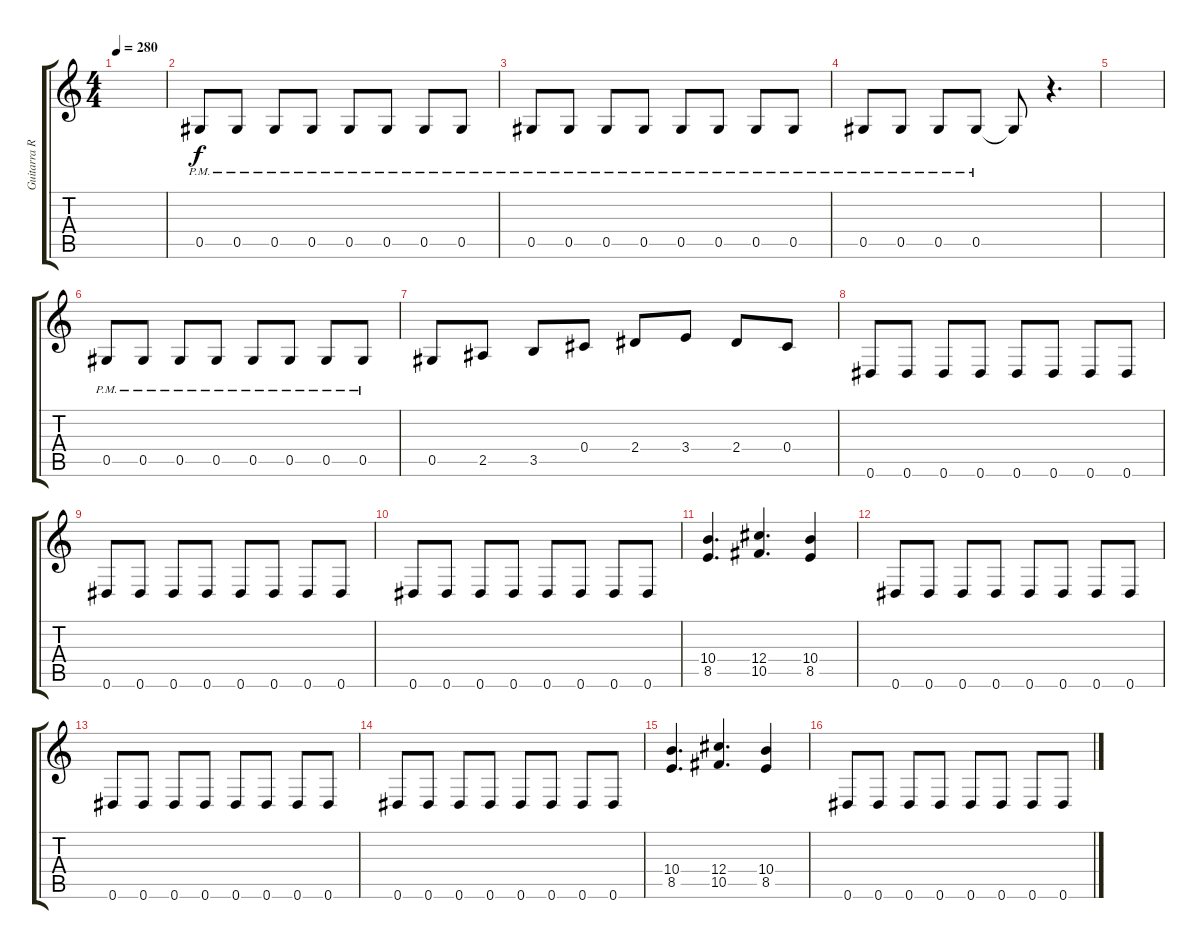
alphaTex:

\track ("Guitarra Rítmica" "Guitarra R") {instrument overdrivenguitar}
\staff {score tabs}
\tuning (Eb4 Bb3 Gb3 Db3 Ab2 Eb2) {hide}
\ts (4 4)
\tempo 280
\clef g2
\ks c
|
0.5{pm}.8 0.5{pm}.8 0.5{pm}.8 0.5{pm}.8 0.5{pm}.8 0.5{pm}.8 0.5{pm}.8 0.5{pm}.8 |
0.5{pm}.8 0.5{pm}.8 0.5{pm}.8 0.5{pm}.8 0.5{pm}.8 0.5{pm}.8 0.5{pm}.8 0.5{pm}.8 |
0.5{pm}.8 0.5{pm}.8 0.5{pm}.8 0.5{pm}.8 0.5{t}.8 r.4{d} |
|
0.5{pm}.8 0.5{pm}.8 0.5{pm}.8 0.5{pm}.8 0.5{pm}.8 0.5{pm}.8 0.5{pm}.8 0.5{pm}.8 |
0.5.8 2.5.8 3.5.8 0.4.8 2.4.8 3.4.8 2.4.8 0.4.8 |
0.6.8 0.6.8 0.6.8 0.6.8 0.6.8 0.6.8 0.6.8 0.6.8 |
0.6.8 0.6.8 0.6.8 0.6.8 0.6.8 0.6.8 0.6.8 0.6.8 |
0.6.8 0.6.8 0.6.8 0.6.8 0.6.8 0.6.8 0.6.8 0.6.8 |
(10.4 8.5).4{d} (12.4 10.5).4{d} (10.4 8.5).4 |
0.6.8 0.6.8 0.6.8 0.6.8 0.6.8 0.6.8 0.6.8 0.6.8 |
0.6.8 0.6.8 0.6.8 0.6.8 0.6.8 0.6.8 0.6.8 0.6.8 |
0.6.8 0.6.8 0.6.8 0.6.8 0.6.8 0.6.8 0.6.8 0.6.8 |
(10.4 8.5).4{d} (12.4 10.5).4{d} (10.4 8.5).4 |
0.6.8 0.6.8 0.6.8 0.6.8 0.6.8 0.6.8 0.6.8 0.6.8
